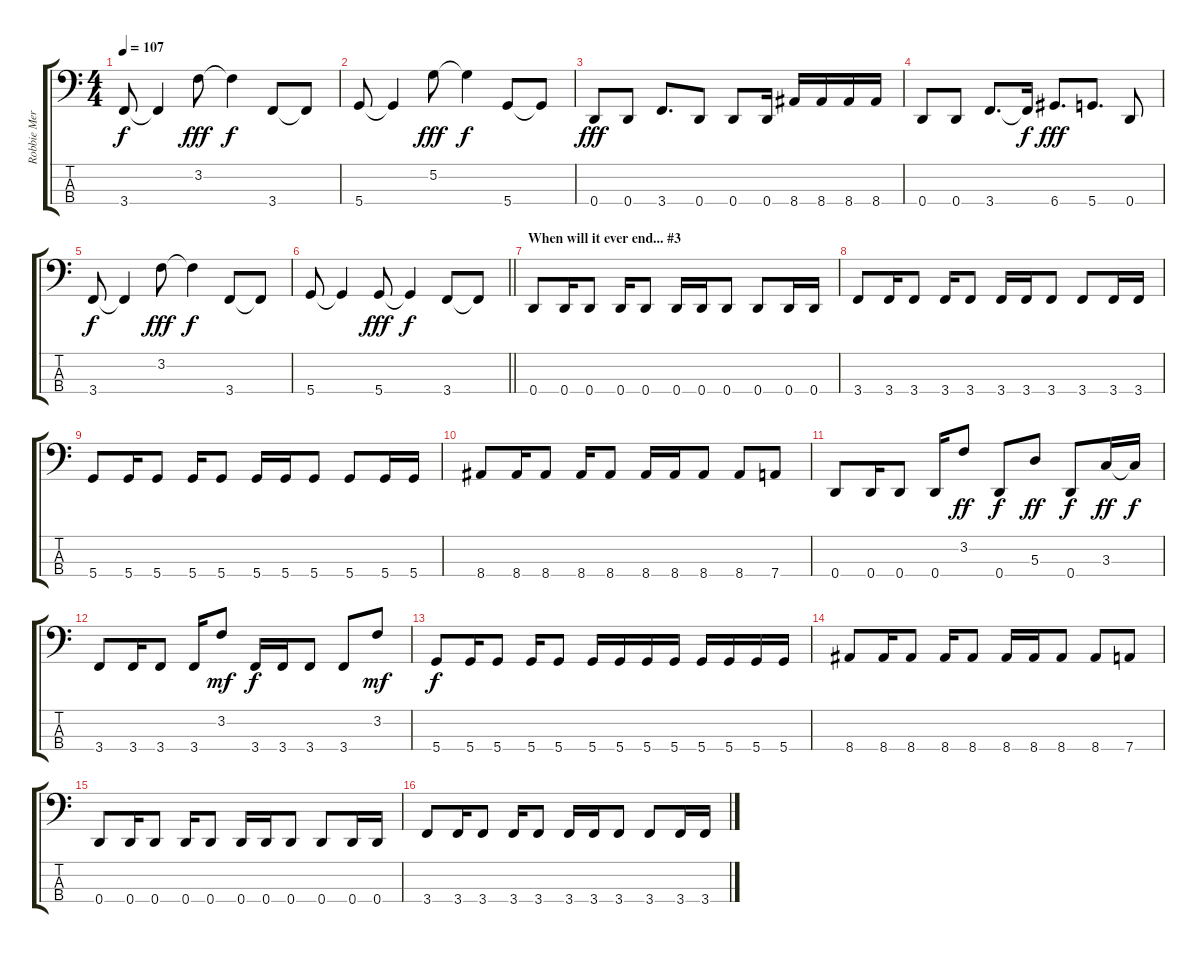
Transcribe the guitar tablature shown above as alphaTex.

\track ("Robbie Merrill" "Robbie Mer") {instrument electricbassfinger}
\staff {score tabs}
\tuning (G2 D2 A1 D1) {hide}
\ts (4 4)
\tempo 107
\clef f4
\ks c
3.4.8{dy f} 3.4{t}.4 3.2.8{dy fff} 3.2{t}.4{dy f} 3.4.8 3.4{t}.8 |
5.4.8 5.4{t}.4 5.2.8{dy fff} 5.2{t}.4{dy f} 5.4.8 5.4{t}.8 |
0.4.8{dy fff} 0.4.8 3.4.8{d} 0.4.8 0.4.8 0.4.16 8.4.16 8.4.16 8.4.16 8.4.16 |
0.4.8 0.4.8 3.4.8{d} 3.4{t}.16{dy f} 6.4.8{d dy fff} 5.4.8{d} 0.4.8 |
3.4.8{dy f} 3.4{t}.4 3.2.8{dy fff} 3.2{t}.4{dy f} 3.4.8 3.4{t}.8 |
\barLineRight lightlight
5.4.8 5.4{t}.4 5.4.8{dy fff} 5.4{t}.4{dy f} 3.4.8 3.4{t}.8 |
\section ("" "When will it ever end... #3")
0.4.8 0.4.16 0.4.8 0.4.16 0.4.8 0.4.16 0.4.16 0.4.8 0.4.8 0.4.16 0.4.16 |
3.4.8 3.4.16 3.4.8 3.4.16 3.4.8 3.4.16 3.4.16 3.4.8 3.4.8 3.4.16 3.4.16 |
5.4.8 5.4.16 5.4.8 5.4.16 5.4.8 5.4.16 5.4.16 5.4.8 5.4.8 5.4.16 5.4.16 |
8.4.8 8.4.16 8.4.8 8.4.16 8.4.8 8.4.16 8.4.16 8.4.8 8.4.8 7.4.8 |
0.4.8 0.4.16 0.4.8 0.4.16 3.2.8{dy ff} 0.4.8{dy f} 5.3.8{dy ff} 0.4.8{dy f} 3.3.16{dy ff} 3.3{t}.16{dy f} |
3.4.8 3.4.16 3.4.8 3.4.16 3.2.8{dy mf} 3.4.16{dy f} 3.4.16 3.4.8 3.4.8 3.2.8{dy mf} |
5.4.8{dy f} 5.4.16 5.4.8 5.4.16 5.4.8 5.4.16 5.4.16 5.4.16 5.4.16 5.4.16 5.4.16 5.4.16 5.4.16 |
8.4.8 8.4.16 8.4.8 8.4.16 8.4.8 8.4.16 8.4.16 8.4.8 8.4.8 7.4.8 |
0.4.8 0.4.16 0.4.8 0.4.16 0.4.8 0.4.16 0.4.16 0.4.8 0.4.8 0.4.16 0.4.16 |
3.4.8 3.4.16 3.4.8 3.4.16 3.4.8 3.4.16 3.4.16 3.4.8 3.4.8 3.4.16 3.4.16
